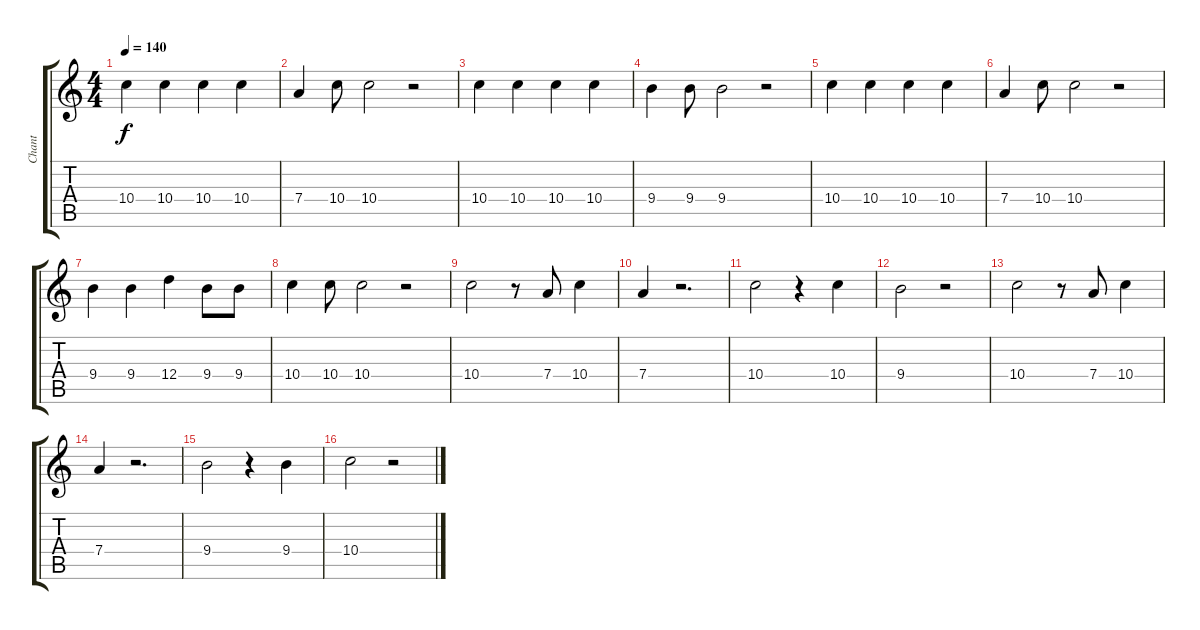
\track ("Chant" "Chant") {instrument acousticguitarnylon}
\staff {score tabs}
\tuning (E4 B3 G3 D3 A2 E2) {hide}
\ts (4 4)
\tempo 140
\clef g2
\ks c
10.4.4{dy f} 10.4.4 10.4.4 10.4.4 |
7.4.4 10.4.8 10.4.2 r.2 |
10.4.4 10.4.4 10.4.4 10.4.4 |
9.4.4 9.4.8 9.4.2 r.2 |
10.4.4 10.4.4 10.4.4 10.4.4 |
7.4.4 10.4.8 10.4.2 r.2 |
9.4.4 9.4.4 12.4.4 9.4.8 9.4.8 |
10.4.4 10.4.8 10.4.2 r.2 |
10.4.2 r.8 7.4.8 10.4.4 |
7.4.4 r.2{d} |
10.4.2 r.4 10.4.4 |
9.4.2 r.2 |
10.4.2 r.8 7.4.8 10.4.4 |
7.4.4 r.2{d} |
9.4.2 r.4 9.4.4 |
10.4.2 r.2
